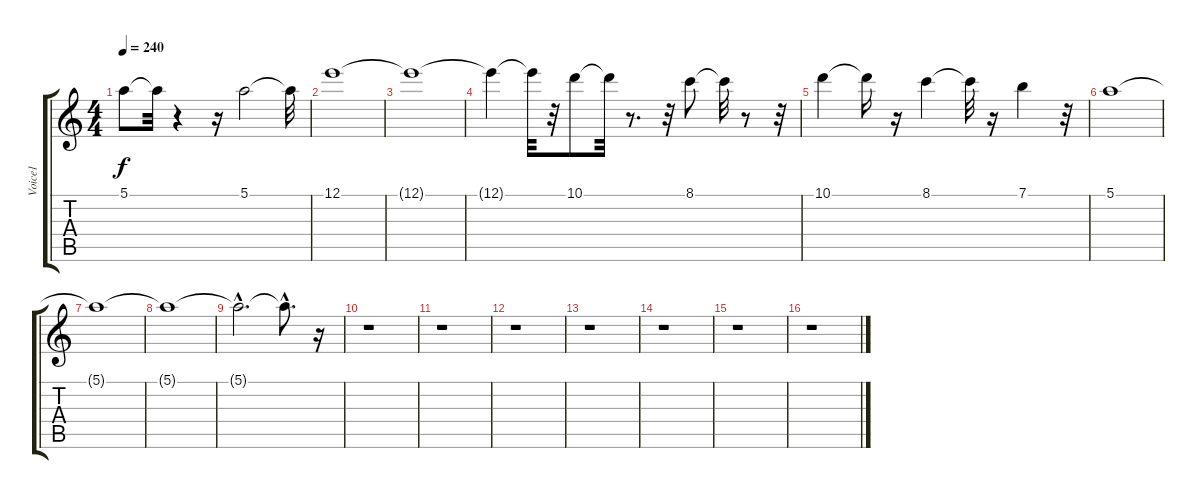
\track ("Voice1" "Voice1") {instrument electricguitarjazz}
\staff {score tabs}
\tuning (E4 B3 G3 D3 A2 E2) {hide}
\ts (4 4)
\tempo 240
\clef g2
\ks c
5.1{t}.8{dy f} 5.1{t}.32 r.4 r.16 5.1.2 5.1{t}.32 |
12.1.1 |
12.1{t}.1 |
12.1{t}.4 12.1{t}.32 r.32 10.1.8 10.1{t}.32 r.8{d} r.32 8.1.8 8.1{t}.32 r.8 r.32 |
10.1.4 10.1{t}.16 r.16 8.1.4 8.1{t}.32 r.16 7.1.4 r.32 |
5.1.1 |
5.1{t}.1 |
5.1{t}.1 |
5.1{hac t}.2{d} 5.1{hac t}.8{d} r.16 |
r.1 |
r.1 |
r.1 |
r.1 |
r.1 |
r.1 |
r.1
